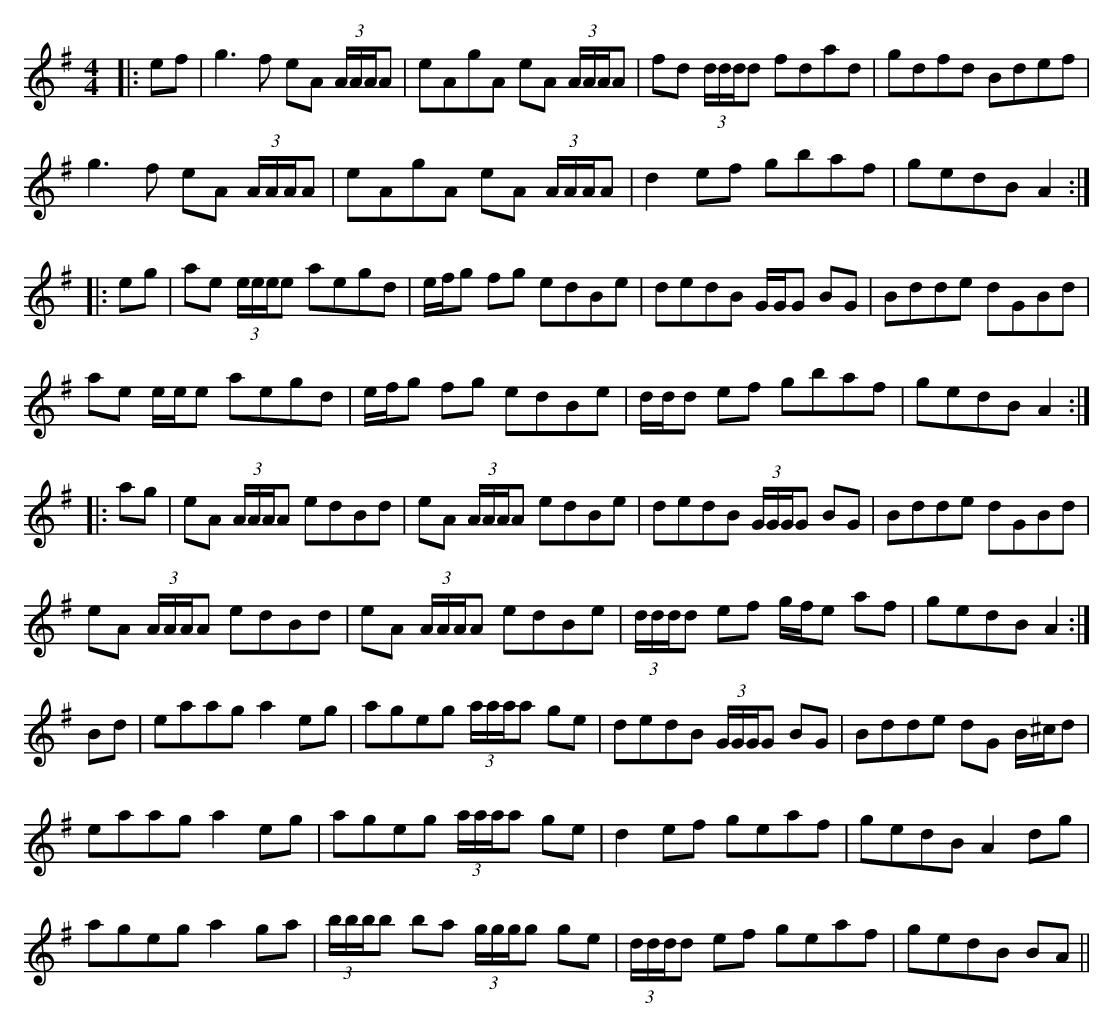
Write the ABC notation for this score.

X:1
M:4/4
K:Ador
|:ef|g3 f eA (3A/A/A/A|eAgA eA (3A/A/A/A|fd (3d/d/d/d fdad|gdfd Bdef|
g3 f eA (3A/A/A/A|eAgA eA (3A/A/A/A|d2 ef gbaf|gedB A2:|
|:eg|ae (3e/e/e/e aegd|e/f/g fg edBe|dedB G/G/G BG|Bdde dGBd|
ae e/e/e aegd|e/f/g fg edBe|d/d/d ef gbaf|gedB A2:|
|:ag|eA (3A/A/A/A edBd|eA (3A/A/A/A edBe|dedB (3G/G/G/G BG|Bdde dGBd|
eA (3A/A/A/A edBd|eA (3A/A/A/A edBe|(3d/d/d/d ef g/f/e af|gedB A2:|
Bd|eaag a2 eg|ageg (3a/a/a/a ge|dedB (3G/G/G/G BG|Bdde dG B/^c/d|
eaag a2 eg|ageg (3a/a/a/a ge|d2 ef geaf|gedB A2 dg|
ageg a2 ga|(3b/b/b/b ba (3g/g/g/g ge|(3d/d/d/d ef geaf|gedB BA||
